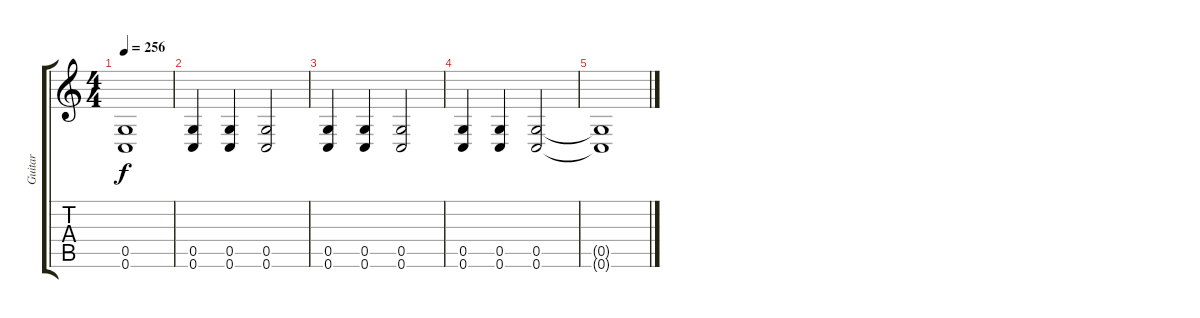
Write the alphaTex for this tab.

\track ("Guitar" "Guitar") {instrument distortionguitar}
\staff {score tabs}
\tuning (D4 A3 F3 C3 G2 C2) {hide}
\ts (4 4)
\tempo 256
\clef g2
\ks c
(0.5{t} 0.6{t}).1{dy f} |
(0.5 0.6).4 (0.5 0.6).4 (0.5 0.6).2 |
(0.5 0.6).4{volume 0} (0.5 0.6).4 (0.5 0.6).2 |
(0.5 0.6).4 (0.5 0.6).4 (0.5 0.6).2 |
(0.5{t} 0.6{t}).1
